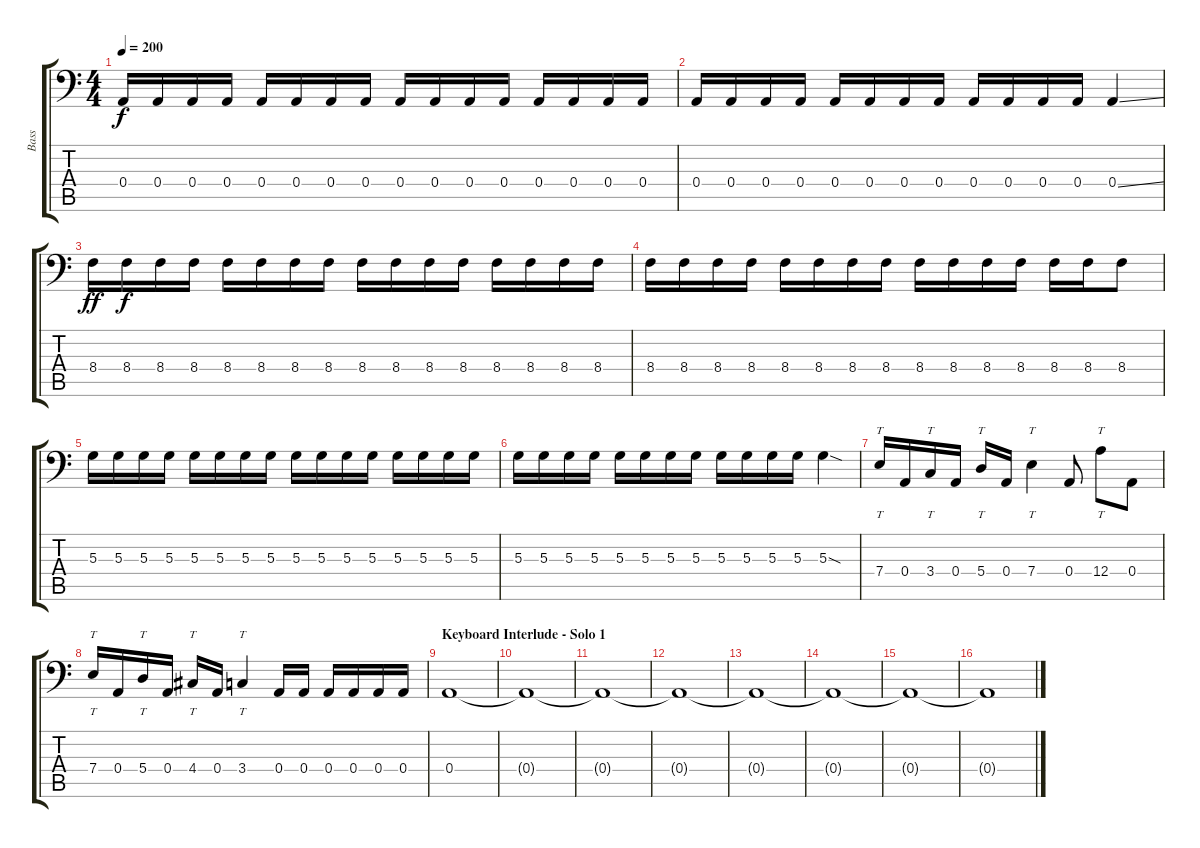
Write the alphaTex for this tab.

\track ("Bass" "Bass") {instrument electricbassfinger}
\staff {score tabs}
\tuning (C3 G2 D2 A1 E1 B0) {hide}
\ts (4 4)
\tempo 200
\clef f4
\ks c
0.4.16{dy f} 0.4.16 0.4.16 0.4.16 0.4.16 0.4.16 0.4.16 0.4.16 0.4.16 0.4.16 0.4.16 0.4.16 0.4.16 0.4.16 0.4.16 0.4.16 |
0.4.16 0.4.16 0.4.16 0.4.16 0.4.16 0.4.16 0.4.16 0.4.16 0.4.16 0.4.16 0.4.16 0.4.16 0.4{ss}.4 |
8.4.16{dy ff} 8.4.16{dy f} 8.4.16 8.4.16 8.4.16 8.4.16 8.4.16 8.4.16 8.4.16 8.4.16 8.4.16 8.4.16 8.4.16 8.4.16 8.4.16 8.4.16 |
8.4.16 8.4.16 8.4.16 8.4.16 8.4.16 8.4.16 8.4.16 8.4.16 8.4.16 8.4.16 8.4.16 8.4.16 8.4.16 8.4.16 8.4.8 |
5.3.16 5.3.16 5.3.16 5.3.16 5.3.16 5.3.16 5.3.16 5.3.16 5.3.16 5.3.16 5.3.16 5.3.16 5.3.16 5.3.16 5.3.16 5.3.16 |
5.3.16 5.3.16 5.3.16 5.3.16 5.3.16 5.3.16 5.3.16 5.3.16 5.3.16 5.3.16 5.3.16 5.3.16 5.3{sod}.4 |
7.4.16{tt} 0.4.16 3.4.16{tt} 0.4.16 5.4.16{tt} 0.4.16 7.4.4{tt} 0.4.8 12.4.8{tt} 0.4.8 |
7.4.16{tt} 0.4.16 5.4.16{tt} 0.4.16 4.4.16{tt} 0.4.16 3.4.4{tt} 0.4.16 0.4.16 0.4.16 0.4.16 0.4.16 0.4.16 |
\section ("" "Keyboard Interlude - Solo 1")
0.4.1 |
0.4{t}.1 |
0.4{t}.1 |
0.4{t}.1 |
0.4{t}.1{volume 12} |
0.4{t}.1{volume 9} |
0.4{t}.1{volume 6} |
0.4{t}.1{volume 0}
